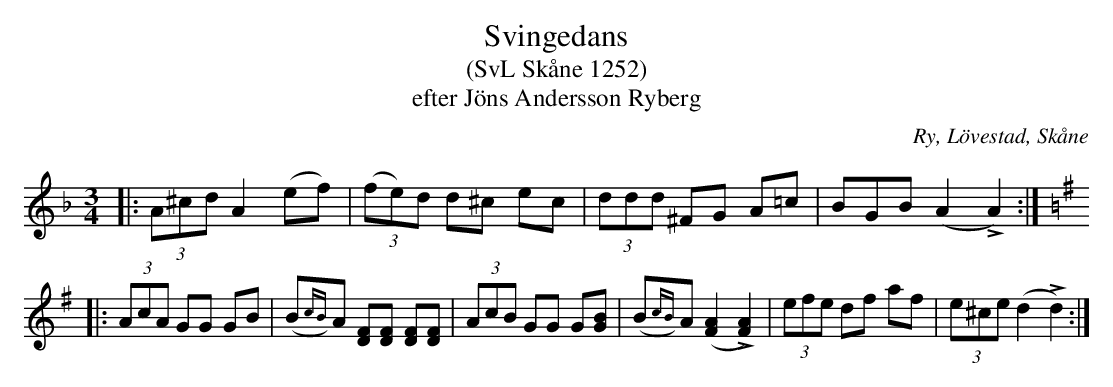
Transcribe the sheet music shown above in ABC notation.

X:1
T:Svingedans
T:(SvL Skåne 1252)
T:efter Jöns Andersson Ryberg
O:Ry, Lövestad, Skåne
M:3/4
L:1/8
K:F
|: (3A^cd A2 (ef) | (3(fe)d d^c ec | (3ddd ^FG A=c | =(3BGB (A2 LA2) :|
[K:Em]|: (3AcA GG GB | (B{cB})A [FD][FD] [FD][FD] | (3AcB GG G[BG] | (B{cB})A ([A2F2] L[A2F2]) | (3efe df af | (3e^ce (d2 Ld2) :|
